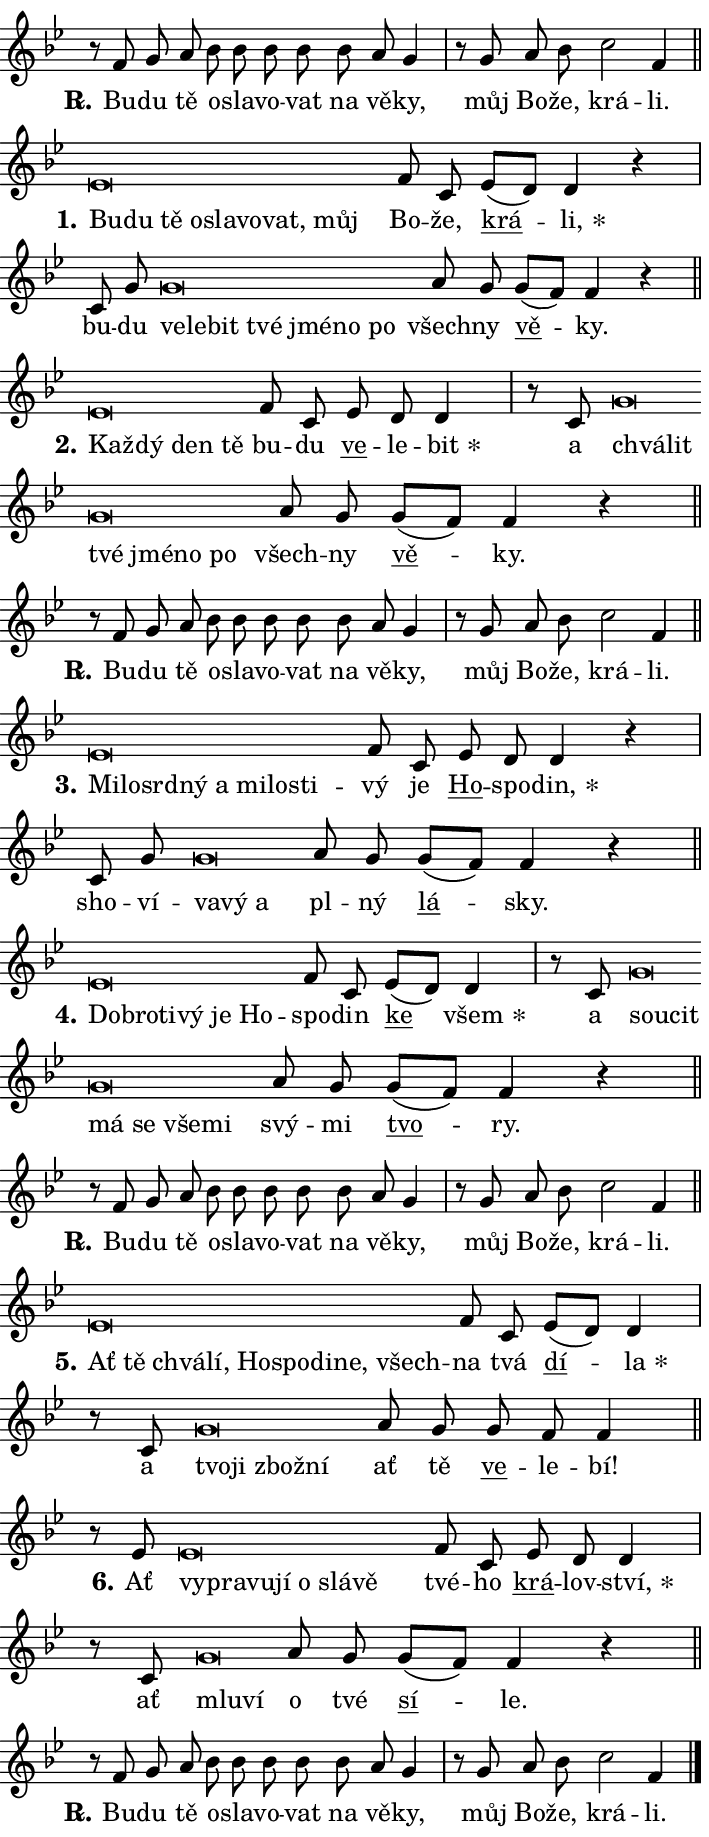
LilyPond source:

\version "2.24.0"
\header { tagline = "" }
\paper {
  indent = 0\cm
  top-margin = 0\cm
  right-margin = 0.13\cm % to fit lyric hyphens
  bottom-margin = 0\cm
  left-margin = 0\cm
  paper-width = 12\cm
  page-breaking = #ly:one-page-breaking
  system-system-spacing.basic-distance = #11
  score-system-spacing.basic-distance = #11
  ragged-last = ##f
}


%% Author: Thomas Morley
%% https://lists.gnu.org/archive/html/lilypond-user/2020-05/msg00002.html
#(define (line-position grob)
"Returns position of @var[grob} in current system:
   @code{'start}, if at first time-step
   @code{'end}, if at last time-step
   @code{'middle} otherwise
"
  (let* ((col (ly:item-get-column grob))
         (ln (ly:grob-object col 'left-neighbor))
         (rn (ly:grob-object col 'right-neighbor))
         (col-to-check-left (if (ly:grob? ln) ln col))
         (col-to-check-right (if (ly:grob? rn) rn col))
         (break-dir-left
           (and
             (ly:grob-property col-to-check-left 'non-musical #f)
             (ly:item-break-dir col-to-check-left)))
         (break-dir-right
           (and
             (ly:grob-property col-to-check-right 'non-musical #f)
             (ly:item-break-dir col-to-check-right))))
        (cond ((eqv? 1 break-dir-left) 'start)
              ((eqv? -1 break-dir-right) 'end)
              (else 'middle))))

#(define (tranparent-at-line-position vctor)
  (lambda (grob)
  "Relying on @code{line-position} select the relevant enry from @var{vctor}.
Used to determine transparency,"
    (case (line-position grob)
      ((end) (not (vector-ref vctor 0)))
      ((middle) (not (vector-ref vctor 1)))
      ((start) (not (vector-ref vctor 2))))))

noteHeadBreakVisibility =
#(define-music-function (break-visibility)(vector?)
"Makes @code{NoteHead}s transparent relying on @var{break-visibility}"
#{
  \override NoteHead.transparent =
    #(tranparent-at-line-position break-visibility)
#})

#(define delete-ledgers-for-transparent-note-heads
  (lambda (grob)
    "Reads whether a @code{NoteHead} is transparent.
If so this @code{NoteHead} is removed from @code{'note-heads} from
@var{grob}, which is supposed to be @code{LedgerLineSpanner}.
As a result ledgers are not printed for this @code{NoteHead}"
    (let* ((nhds-array (ly:grob-object grob 'note-heads))
           (nhds-list
             (if (ly:grob-array? nhds-array)
                 (ly:grob-array->list nhds-array)
                 '()))
           ;; Relies on the transparent-property being done before
           ;; Staff.LedgerLineSpanner.after-line-breaking is executed.
           ;; This is fragile ...
           (to-keep
             (remove
               (lambda (nhd)
                 (ly:grob-property nhd 'transparent #f))
               nhds-list)))
      ;; TODO find a better method to iterate over grob-arrays, similiar
      ;; to filter/remove etc for lists
      ;; For now rebuilt from scratch
      (set! (ly:grob-object grob 'note-heads)  '())
      (for-each
        (lambda (nhd)
          (ly:pointer-group-interface::add-grob grob 'note-heads nhd))
        to-keep))))

squashNotes = {
  \override NoteHead.X-extent = #'(-0.2 . 0.2)
  \override NoteHead.Y-extent = #'(-0.75 . 0)
  \override NoteHead.stencil =
    #(lambda (grob)
       (let ((pos (ly:grob-property grob 'staff-position)))
         (begin
           (if (< pos -7) (display "ERROR: Lower brevis then expected\n") (display ""))
           (if (<= pos -6) ly:text-interface::print ly:note-head::print))))
}
unSquashNotes = {
  \revert NoteHead.X-extent
  \revert NoteHead.Y-extent
  \revert NoteHead.stencil
}

hideNotes = \noteHeadBreakVisibility #begin-of-line-visible
unHideNotes = \noteHeadBreakVisibility #all-visible

% work-around for resetting accidentals
% https://lilypond.org/doc/v2.23/Documentation/notation/displaying-rhythms#unmetered-music
cadenzaMeasure = {
  \cadenzaOff
  \partial 1024 s1024
  \cadenzaOn
}

#(define-markup-command (accent layout props text) (markup?)
  "Underline accented syllable"
  (interpret-markup layout props
    #{\markup \override #'(offset . 4.3) \underline { #text }#}))

responsum = \markup \concat {
  "R" \hspace #-1.05 \path #0.1 #'((moveto 0 0.07) (lineto 0.9 0.8)) \hspace #0.05 "."
}

spaceSize = #0.6828661417322834 % exact space size for TeX Gyre Schola

\layout {
  \context {
    \Staff
    \remove "Time_signature_engraver"
    \override LedgerLineSpanner.after-line-breaking = #delete-ledgers-for-transparent-note-heads
  }
  \context {
    \Lyrics {
      \override LyricSpace.minimum-distance = \spaceSize
      \override LyricText.font-name = #"TeX Gyre Schola"
      \override LyricText.font-size = 1
      \override StanzaNumber.font-name = #"TeX Gyre Schola Bold"
      \override StanzaNumber.font-size = 1
    }
  }
  \context {
    \Score 
    \override NoteHead.text =
      #(lambda (grob) 
        (let ((pos (ly:grob-property grob 'staff-position)))
          #{\markup {
            \combine
              \halign #-0.55 \raise #(if (= pos -6) 0 0.5) \override #'(thickness . 2) \draw-line #'(3.2 . 0)
              \musicglyph "noteheads.sM1"
          }#}))
  }
}

% magnetic-lyrics.ily
%
%   written by
%     Jean Abou Samra <jean@abou-samra.fr>
%     Werner Lemberg <wl@gnu.org>
%
%   adapted by
%     Jiri Hon <jiri.hon@gmail.com>
%
% Version 2022-Apr-15

% https://www.mail-archive.com/lilypond-user@gnu.org/msg149350.html

#(define (Left_hyphen_pointer_engraver context)
   "Collect syllable-hyphen-syllable occurrences in lyrics and store
them in properties.  This engraver only looks to the left.  For
example, if the lyrics input is @code{foo -- bar}, it does the
following.

@itemize @bullet
@item
Set the @code{text} property of the @code{LyricHyphen} grob between
@q{foo} and @q{bar} to @code{foo}.

@item
Set the @code{left-hyphen} property of the @code{LyricText} grob with
text @q{foo} to the @code{LyricHyphen} grob between @q{foo} and
@q{bar}.
@end itemize

Use this auxiliary engraver in combination with the
@code{lyric-@/text::@/apply-@/magnetic-@/offset!} hook."
   (let ((hyphen #f)
         (text #f))
     (make-engraver
      (acknowledgers
       ((lyric-syllable-interface engraver grob source-engraver)
        (set! text grob)))
      (end-acknowledgers
       ((lyric-hyphen-interface engraver grob source-engraver)
        ;(when (not (grob::has-interface grob 'lyric-space-interface))
          (set! hyphen grob)));)
      ((stop-translation-timestep engraver)
       (when (and text hyphen)
         (ly:grob-set-object! text 'left-hyphen hyphen))
       (set! text #f)
       (set! hyphen #f)))))

#(define (lyric-text::apply-magnetic-offset! grob)
   "If the space between two syllables is less than the value in
property @code{LyricText@/.details@/.squash-threshold}, move the right
syllable to the left so that it gets concatenated with the left
syllable.

Use this function as a hook for
@code{LyricText@/.after-@/line-@/breaking} if the
@code{Left_@/hyphen_@/pointer_@/engraver} is active."
   (let ((hyphen (ly:grob-object grob 'left-hyphen #f)))
     (when hyphen
       (let ((left-text (ly:spanner-bound hyphen LEFT)))
         (when (grob::has-interface left-text 'lyric-syllable-interface)
           (let* ((common (ly:grob-common-refpoint grob left-text X))
                  (this-x-ext (ly:grob-extent grob common X))
                  (left-x-ext
                   (begin
                     ;; Trigger magnetism for left-text.
                     (ly:grob-property left-text 'after-line-breaking)
                     (ly:grob-extent left-text common X)))
                  ;; `delta` is the gap width between two syllables.
                  (delta (- (interval-start this-x-ext)
                            (interval-end left-x-ext)))
                  (details (ly:grob-property grob 'details))
                  (threshold (assoc-get 'squash-threshold details 0.2)))
             (when (< delta threshold)
               (let* (;; We have to manipulate the input text so that
                      ;; ligatures crossing syllable boundaries are not
                      ;; disabled.  For languages based on the Latin
                      ;; script this is essentially a beautification.
                      ;; However, for non-Western scripts it can be a
                      ;; necessity.
                      (lt (ly:grob-property left-text 'text))
                      (rt (ly:grob-property grob 'text))
                      (is-space (grob::has-interface hyphen 'lyric-space-interface))
                      (space (if is-space " " ""))
                      (extra-delta (if is-space spaceSize 0))
                      ;; Append new syllable.
                      (ltrt-space (if (and (string? lt) (string? rt))
                                (string-append lt space rt)
                                (make-concat-markup (list lt space rt))))
                      ;; Right-align `ltrt` to the right side.
                      (ltrt-space-markup (grob-interpret-markup
                               grob
                               (make-translate-markup
                                (cons (interval-length this-x-ext) 0)
                                (make-right-align-markup ltrt-space)))))
                 (begin
                   ;; Don't print `left-text`.
                   (ly:grob-set-property! left-text 'stencil #f)
                   ;; Set text and stencil (which holds all collected
                   ;; syllables so far) and shift it to the left.
                   (ly:grob-set-property! grob 'text ltrt-space)
                   (ly:grob-set-property! grob 'stencil ltrt-space-markup)
                   (ly:grob-translate-axis! grob (- (- delta extra-delta)) X))))))))))


#(define (lyric-hyphen::displace-bounds-first grob)
   ;; Make very sure this callback isn't triggered too early.
   (let ((left (ly:spanner-bound grob LEFT))
         (right (ly:spanner-bound grob RIGHT)))
     (ly:grob-property left 'after-line-breaking)
     (ly:grob-property right 'after-line-breaking)
     (ly:lyric-hyphen::print grob)))

squashThreshold = #0.4

\layout {
  \context {
    \Lyrics
    \consists #Left_hyphen_pointer_engraver
    \override LyricText.after-line-breaking =
      #lyric-text::apply-magnetic-offset!
    \override LyricHyphen.stencil = #lyric-hyphen::displace-bounds-first
    \override LyricText.details.squash-threshold = \squashThreshold
    \override LyricHyphen.minimum-distance = 0
    \override LyricHyphen.minimum-length = \squashThreshold
  }
}

squashText = \override LyricText.details.squash-threshold = 9999
unSquashText = \override LyricText.details.squash-threshold = \squashThreshold

leftText = \override LyricText.self-alignment-X = #LEFT
unLeftText = \revert LyricText.self-alignment-X

starOffset = #(lambda (grob) 
                (let ((x_offset (ly:self-alignment-interface::aligned-on-x-parent grob)))
                  (if (= x_offset 0) 0 (+ x_offset 1.2))))

star = #(define-music-function (syllable)(string?)
"Append star separator at the end of a syllable"
#{
  \once \override LyricText.X-offset = #starOffset
  \lyricmode { \markup {
    #syllable
    \override #'((font-name . "TeX Gyre Schola Bold")) \hspace #0.2 \lower #0.65 \larger "*"
  } }
#})

starAccent = #(define-music-function (syllable)(string?)
"Append star separator at the end of a syllable and make accent"
#{
  \once \override LyricText.X-offset = #starOffset
  \lyricmode { \markup {
    \accent #syllable
    \override #'((font-name . "TeX Gyre Schola Bold")) \hspace #0.2 \lower #0.65 \larger "*"
  } }
#})

breath = #(define-music-function (syllable)(string?)
"Append breathing indicator at the end of a syllable"
#{
  \lyricmode { \markup { #syllable "+" } }
#})

optionalBreath = #(define-music-function (syllable)(string?)
"Append optional breathing indicator at the end of a syllable"
#{
  \lyricmode { \markup { #syllable "(+)" } }
#})


\score {
    <<
        \new Voice = "melody" { \cadenzaOn \key bes \major \relative { r8 f' g a bes bes bes bes \bar "" bes a g4 \cadenzaMeasure \bar "|" r8 g a bes \bar "" c2 f,4 \cadenzaMeasure \bar "||" \break } }
        \new Lyrics \lyricsto "melody" { \lyricmode { \set stanza = \responsum
Bu -- du tě o -- sla -- vo -- vat na vě -- ky, můj Bo -- že, krá -- li. } }
    >>
    \layout {}
}

\score {
    <<
        \new Voice = "melody" { \cadenzaOn \key bes \major \relative { \squashNotes es'\breve*1/16 \hideNotes \breve*1/16 \bar "" \breve*1/16 \bar "" \breve*1/16 \bar "" \breve*1/16 \bar "" \breve*1/16 \bar "" \breve*1/16 \breve*1/16 \bar "" \unHideNotes \unSquashNotes f8 c \bar "" es[( d)] d4 r \cadenzaMeasure \bar "|" c8 g' \bar "" \squashNotes g\breve*1/16 \hideNotes \breve*1/16 \bar "" \breve*1/16 \bar "" \breve*1/16 \bar "" \breve*1/16 \bar "" \breve*1/16 \breve*1/16 \bar "" \unHideNotes \unSquashNotes a8 g \bar "" g[( f)] f4 r \cadenzaMeasure \bar "||" \break } }
        \new Lyrics \lyricsto "melody" { \lyricmode { \set stanza = "1."
\leftText Bu -- \squashText du tě o -- sla -- vo -- vat, můj \unLeftText \unSquashText Bo -- že, \markup \accent krá -- \star li, bu -- du \leftText ve -- \squashText le -- bit tvé jmé -- no po \unLeftText \unSquashText všech -- ny \markup \accent vě -- ky. } }
    >>
    \layout {}
}

\score {
    <<
        \new Voice = "melody" { \cadenzaOn \key bes \major \relative { \squashNotes es'\breve*1/16 \hideNotes \breve*1/16 \bar "" \breve*1/16 \breve*1/16 \bar "" \unHideNotes \unSquashNotes f8 c \bar "" es d d4 \cadenzaMeasure \bar "|" r8 c8 \squashNotes g'\breve*1/16 \hideNotes \breve*1/16 \bar "" \breve*1/16 \bar "" \breve*1/16 \bar "" \breve*1/16 \breve*1/16 \bar "" \unHideNotes \unSquashNotes a8 g \bar "" g[( f)] f4 r \cadenzaMeasure \bar "||" \break } }
        \new Lyrics \lyricsto "melody" { \lyricmode { \set stanza = "2."
\leftText Kaž -- \squashText dý den tě \unLeftText \unSquashText bu -- du \markup \accent ve -- le -- \star bit a \leftText chvá -- \squashText lit tvé jmé -- no po \unLeftText \unSquashText všech -- ny \markup \accent vě -- ky. } }
    >>
    \layout {}
}

\score {
    <<
        \new Voice = "melody" { \cadenzaOn \key bes \major \relative { r8 f' g a bes bes bes bes \bar "" bes a g4 \cadenzaMeasure \bar "|" r8 g a bes \bar "" c2 f,4 \cadenzaMeasure \bar "||" \break } }
        \new Lyrics \lyricsto "melody" { \lyricmode { \set stanza = \responsum
Bu -- du tě o -- sla -- vo -- vat na vě -- ky, můj Bo -- že, krá -- li. } }
    >>
    \layout {}
}

\score {
    <<
        \new Voice = "melody" { \cadenzaOn \key bes \major \relative { \squashNotes es'\breve*1/16 \hideNotes \breve*1/16 \bar "" \breve*1/16 \bar "" \breve*1/16 \bar "" \breve*1/16 \bar "" \breve*1/16 \bar "" \breve*1/16 \breve*1/16 \bar "" \unHideNotes \unSquashNotes f8 c \bar "" es d d4 r \cadenzaMeasure \bar "|" c8 g' \bar "" \squashNotes g\breve*1/16 \hideNotes \breve*1/16 \breve*1/16 \bar "" \unHideNotes \unSquashNotes a8 g \bar "" g[( f)] f4 r \cadenzaMeasure \bar "||" \break } }
        \new Lyrics \lyricsto "melody" { \lyricmode { \set stanza = "3."
\leftText Mi -- \squashText lo -- srd -- ný a mi -- lo -- sti -- \unLeftText \unSquashText vý je \markup \accent Ho -- spo -- \star din, sho -- ví -- \leftText va -- \squashText vý a \unLeftText \unSquashText pl -- ný \markup \accent lá -- sky. } }
    >>
    \layout {}
}

\score {
    <<
        \new Voice = "melody" { \cadenzaOn \key bes \major \relative { \squashNotes es'\breve*1/16 \hideNotes \breve*1/16 \bar "" \breve*1/16 \bar "" \breve*1/16 \bar "" \breve*1/16 \breve*1/16 \bar "" \unHideNotes \unSquashNotes f8 c \bar "" es[( d)] d4 \cadenzaMeasure \bar "|" r8 c8 \squashNotes g'\breve*1/16 \hideNotes \breve*1/16 \bar "" \breve*1/16 \bar "" \breve*1/16 \bar "" \breve*1/16 \breve*1/16 \bar "" \unHideNotes \unSquashNotes a8 g \bar "" g[( f)] f4 r \cadenzaMeasure \bar "||" \break } }
        \new Lyrics \lyricsto "melody" { \lyricmode { \set stanza = "4."
\leftText Dob -- \squashText ro -- ti -- vý je Ho -- \unLeftText \unSquashText spo -- din \markup \accent ke \star všem a \leftText sou -- \squashText cit má se vše -- mi \unLeftText \unSquashText svý -- mi \markup \accent tvo -- ry. } }
    >>
    \layout {}
}

\score {
    <<
        \new Voice = "melody" { \cadenzaOn \key bes \major \relative { r8 f' g a bes bes bes bes \bar "" bes a g4 \cadenzaMeasure \bar "|" r8 g a bes \bar "" c2 f,4 \cadenzaMeasure \bar "||" \break } }
        \new Lyrics \lyricsto "melody" { \lyricmode { \set stanza = \responsum
Bu -- du tě o -- sla -- vo -- vat na vě -- ky, můj Bo -- že, krá -- li. } }
    >>
    \layout {}
}

\score {
    <<
        \new Voice = "melody" { \cadenzaOn \key bes \major \relative { \squashNotes es'\breve*1/16 \hideNotes \breve*1/16 \bar "" \breve*1/16 \bar "" \breve*1/16 \bar "" \breve*1/16 \bar "" \breve*1/16 \bar "" \breve*1/16 \bar "" \breve*1/16 \breve*1/16 \bar "" \unHideNotes \unSquashNotes f8 c \bar "" es[( d)] d4 \cadenzaMeasure \bar "|" r8 c8 \squashNotes g'\breve*1/16 \hideNotes \breve*1/16 \bar "" \breve*1/16 \breve*1/16 \bar "" \unHideNotes \unSquashNotes a8 g \bar "" g f f4 \cadenzaMeasure \bar "||" \break } }
        \new Lyrics \lyricsto "melody" { \lyricmode { \set stanza = "5."
\leftText Ať \squashText tě chvá -- lí, Ho -- spo -- di -- ne, všech -- \unLeftText \unSquashText na tvá \markup \accent dí -- \star la a \leftText tvo -- \squashText ji zbož -- ní \unLeftText \unSquashText ať tě \markup \accent ve -- le -- bí! } }
    >>
    \layout {}
}

\score {
    <<
        \new Voice = "melody" { \cadenzaOn \key bes \major \relative { r8 es'8 \squashNotes es\breve*1/16 \hideNotes \breve*1/16 \bar "" \breve*1/16 \bar "" \breve*1/16 \bar "" \breve*1/16 \bar "" \breve*1/16 \breve*1/16 \bar "" \unHideNotes \unSquashNotes f8 c \bar "" es d d4 \cadenzaMeasure \bar "|" r8 c8 \squashNotes g'\breve*1/16 \hideNotes \breve*1/16 \bar "" \unHideNotes \unSquashNotes a8 g \bar "" g[( f)] f4 r \cadenzaMeasure \bar "||" \break } }
        \new Lyrics \lyricsto "melody" { \lyricmode { \set stanza = "6."
Ať \leftText vy -- \squashText pra -- vu -- jí o slá -- vě \unLeftText \unSquashText tvé -- ho \markup \accent krá -- lov -- \star ství, ať \leftText mlu -- \squashText ví \unLeftText \unSquashText o tvé \markup \accent sí -- le. } }
    >>
    \layout {}
}

\score {
    <<
        \new Voice = "melody" { \cadenzaOn \key bes \major \relative { r8 f' g a bes bes bes bes \bar "" bes a g4 \cadenzaMeasure \bar "|" r8 g a bes \bar "" c2 f,4 \cadenzaMeasure \bar "||" \break } \bar "|." }
        \new Lyrics \lyricsto "melody" { \lyricmode { \set stanza = \responsum
Bu -- du tě o -- sla -- vo -- vat na vě -- ky, můj Bo -- že, krá -- li. } }
    >>
    \layout {}
}
